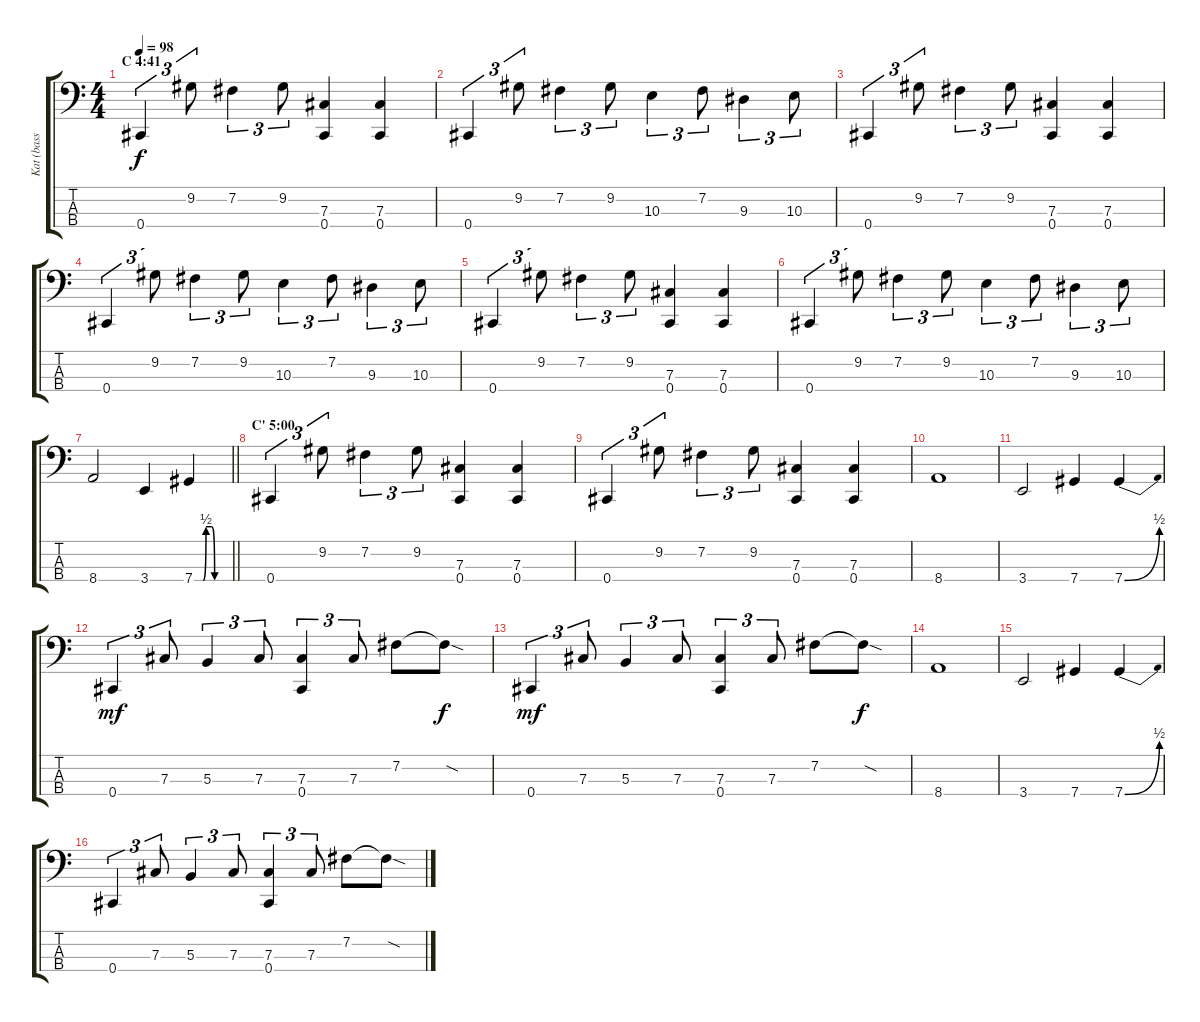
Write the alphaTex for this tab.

\track ("Kat (bass guitar)" "Kat (bass ") {instrument electricbasspick}
\staff {score tabs}
\tuning (E2 B1 Gb1 Db1) {hide}
\ts (4 4)
\section ("" "C 4:41")
\tempo 98
\clef f4
\ks c
0.4.4{tu (3 2) dy f} 9.2.8{tu (3 2)} 7.2.4{tu (3 2)} 9.2.8{tu (3 2)} (7.3 0.4).4 (7.3 0.4).4 |
0.4.4{tu (3 2)} 9.2.8{tu (3 2)} 7.2.4{tu (3 2)} 9.2.8{tu (3 2)} 10.3.4{tu (3 2)} 7.2.8{tu (3 2)} 9.3.4{tu (3 2)} 10.3.8{tu (3 2)} |
0.4.4{tu (3 2)} 9.2.8{tu (3 2)} 7.2.4{tu (3 2)} 9.2.8{tu (3 2)} (7.3 0.4).4 (7.3 0.4).4 |
0.4.4{tu (3 2)} 9.2.8{tu (3 2)} 7.2.4{tu (3 2)} 9.2.8{tu (3 2)} 10.3.4{tu (3 2)} 7.2.8{tu (3 2)} 9.3.4{tu (3 2)} 10.3.8{tu (3 2)} |
0.4.4{tu (3 2)} 9.2.8{tu (3 2)} 7.2.4{tu (3 2)} 9.2.8{tu (3 2)} (7.3 0.4).4 (7.3 0.4).4 |
0.4.4{tu (3 2)} 9.2.8{tu (3 2)} 7.2.4{tu (3 2)} 9.2.8{tu (3 2)} 10.3.4{tu (3 2)} 7.2.8{tu (3 2)} 9.3.4{tu (3 2)} 10.3.8{tu (3 2)} |
\barLineRight lightlight
8.4.2 3.4.4 7.4{be (custom 0 0 15 0 20 2 30 2 35 0 60 0)}.4 |
\section ("" "C' 5:00")
0.4.4{tu (3 2)} 9.2.8{tu (3 2)} 7.2.4{tu (3 2)} 9.2.8{tu (3 2)} (7.3 0.4).4 (7.3 0.4).4 |
0.4.4{tu (3 2)} 9.2.8{tu (3 2)} 7.2.4{tu (3 2)} 9.2.8{tu (3 2)} (7.3 0.4).4 (7.3 0.4).4 |
8.4.1 |
3.4.2 7.4.4 7.4{be (bend 0 0 60 2)}.4 |
0.4.4{tu (3 2) dy mf} 7.3.8{tu (3 2)} 5.3.4{tu (3 2)} 7.3.8{tu (3 2)} (7.3 0.4).4{tu (3 2)} 7.3.8{tu (3 2)} 7.2.8 7.2{sod t}.8{dy f} |
0.4.4{tu (3 2) dy mf} 7.3.8{tu (3 2)} 5.3.4{tu (3 2)} 7.3.8{tu (3 2)} (7.3 0.4).4{tu (3 2)} 7.3.8{tu (3 2)} 7.2.8 7.2{sod t}.8{dy f} |
8.4.1 |
3.4.2 7.4.4 7.4{be (bend 0 0 60 2)}.4 |
0.4.4{tu (3 2)} 7.3.8{tu (3 2)} 5.3.4{tu (3 2)} 7.3.8{tu (3 2)} (7.3 0.4).4{tu (3 2)} 7.3.8{tu (3 2)} 7.2.8 7.2{sod t}.8
